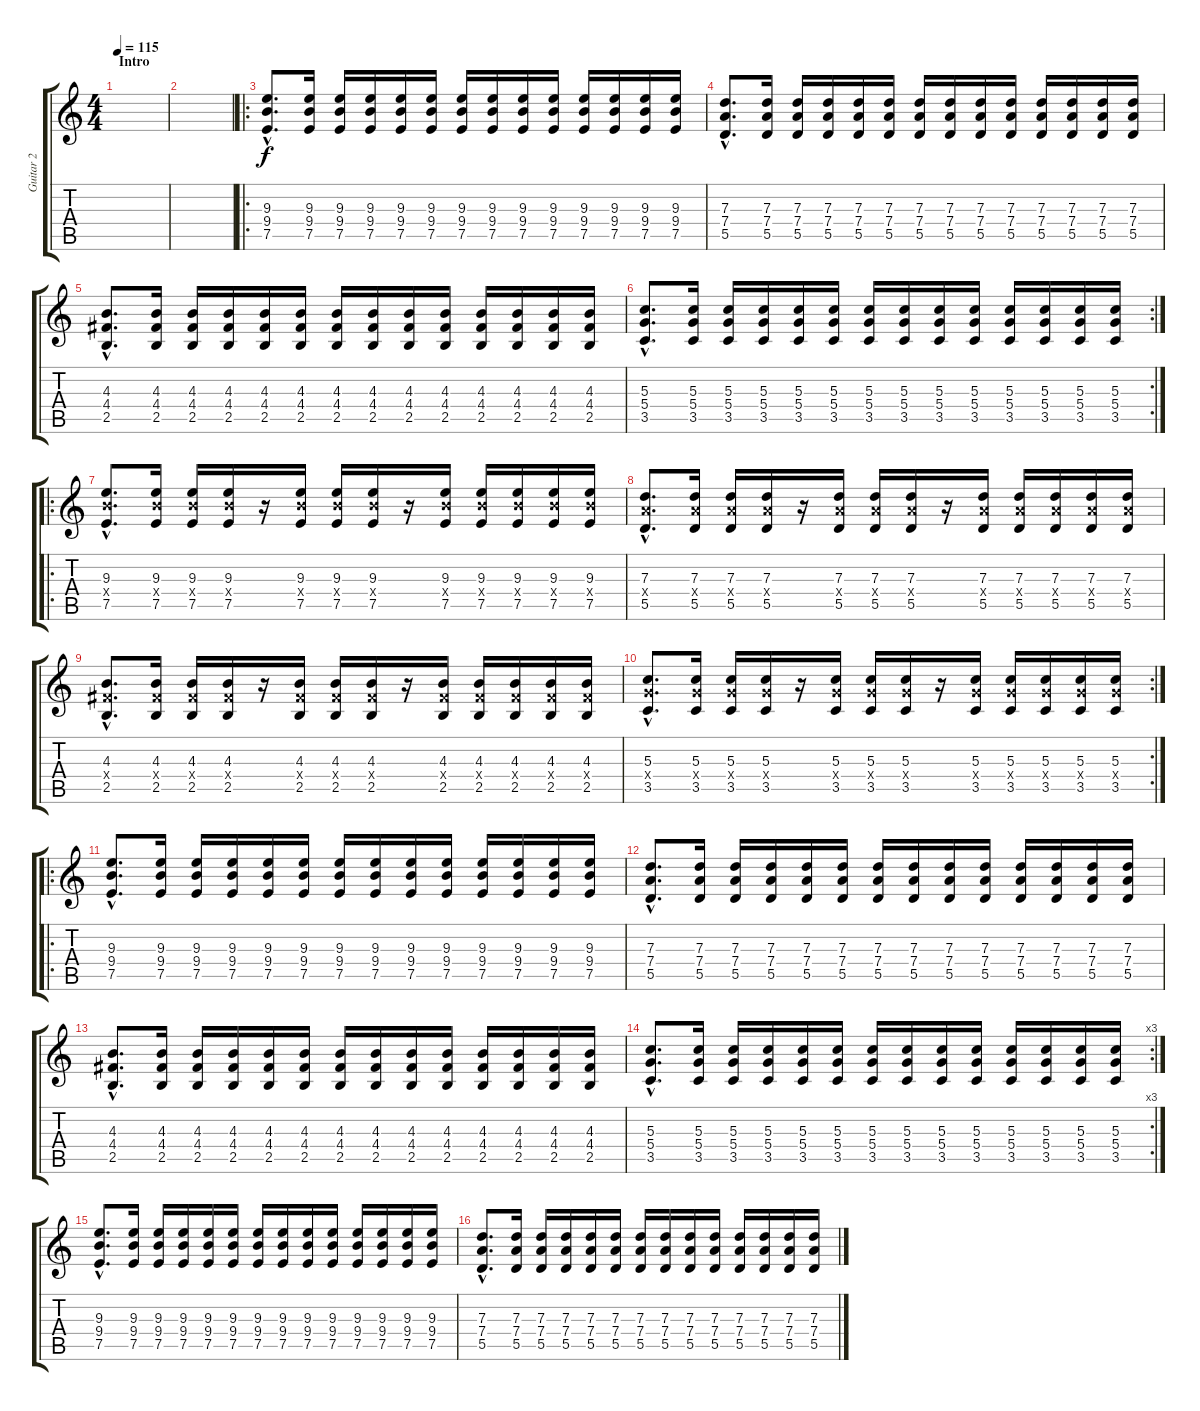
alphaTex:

\track ("Guitar 2" "Guitar 2") {instrument overdrivenguitar}
\staff {score tabs}
\tuning (E4 B3 G3 D3 A2 E2) {hide}
\ts (4 4)
\section ("" "Intro")
\tempo 115
\clef g2
\ks c
|
|
\ro
(9.3{hac} 9.4{hac} 7.5{hac}).8{d} (9.3 9.4 7.5).16 (9.3 9.4 7.5).16 (9.3 9.4 7.5).16 (9.3 9.4 7.5).16 (9.3 9.4 7.5).16 (9.3 9.4 7.5).16 (9.3 9.4 7.5).16 (9.3 9.4 7.5).16 (9.3 9.4 7.5).16 (9.3 9.4 7.5).16 (9.3 9.4 7.5).16 (9.3 9.4 7.5).16 (9.3 9.4 7.5).16 |
(7.3{hac} 7.4{hac} 5.5{hac}).8{d} (7.3 7.4 5.5).16 (7.3 7.4 5.5).16 (7.3 7.4 5.5).16 (7.3 7.4 5.5).16 (7.3 7.4 5.5).16 (7.3 7.4 5.5).16 (7.3 7.4 5.5).16 (7.3 7.4 5.5).16 (7.3 7.4 5.5).16 (7.3 7.4 5.5).16 (7.3 7.4 5.5).16 (7.3 7.4 5.5).16 (7.3 7.4 5.5).16 |
(4.3{hac} 4.4{hac} 2.5{hac}).8{d} (4.3 4.4 2.5).16 (4.3 4.4 2.5).16 (4.3 4.4 2.5).16 (4.3 4.4 2.5).16 (4.3 4.4 2.5).16 (4.3 4.4 2.5).16 (4.3 4.4 2.5).16 (4.3 4.4 2.5).16 (4.3 4.4 2.5).16 (4.3 4.4 2.5).16 (4.3 4.4 2.5).16 (4.3 4.4 2.5).16 (4.3 4.4 2.5).16 |
\rc 2
(5.3{hac} 5.4{hac} 3.5{hac}).8{d} (5.3 5.4 3.5).16 (5.3 5.4 3.5).16 (5.3 5.4 3.5).16 (5.3 5.4 3.5).16 (5.3 5.4 3.5).16 (5.3 5.4 3.5).16 (5.3 5.4 3.5).16 (5.3 5.4 3.5).16 (5.3 5.4 3.5).16 (5.3 5.4 3.5).16 (5.3 5.4 3.5).16 (5.3 5.4 3.5).16 (5.3 5.4 3.5).16 |
\ro
(9.3{hac} 9.4{hac x} 7.5{hac}).8{d} (9.3 9.4{x} 7.5).16 (9.3 9.4{x} 7.5).16 (9.3 9.4{x} 7.5).16 r.16 (9.3 9.4{x} 7.5).16 (9.3 9.4{x} 7.5).16 (9.3 9.4{x} 7.5).16 r.16 (9.3 9.4{x} 7.5).16 (9.3 9.4{x} 7.5).16 (9.3 9.4{x} 7.5).16 (9.3 9.4{x} 7.5).16 (9.3 9.4{x} 7.5).16 |
(7.3{hac} 7.4{hac x} 5.5{hac}).8{d} (7.3 7.4{x} 5.5).16 (7.3 7.4{x} 5.5).16 (7.3 7.4{x} 5.5).16 r.16 (7.3 7.4{x} 5.5).16 (7.3 7.4{x} 5.5).16 (7.3 7.4{x} 5.5).16 r.16 (7.3 7.4{x} 5.5).16 (7.3 7.4{x} 5.5).16 (7.3 7.4{x} 5.5).16 (7.3 7.4{x} 5.5).16 (7.3 7.4{x} 5.5).16 |
(4.3{hac} 4.4{hac x} 2.5{hac}).8{d} (4.3 4.4{x} 2.5).16 (4.3 4.4{x} 2.5).16 (4.3 4.4{x} 2.5).16 r.16 (4.3 4.4{x} 2.5).16 (4.3 4.4{x} 2.5).16 (4.3 4.4{x} 2.5).16 r.16 (4.3 4.4{x} 2.5).16 (4.3 4.4{x} 2.5).16 (4.3 4.4{x} 2.5).16 (4.3 4.4{x} 2.5).16 (4.3 4.4{x} 2.5).16 |
\rc 2
(5.3{hac} 5.4{hac x} 3.5{hac}).8{d} (5.3 5.4{x} 3.5).16 (5.3 5.4{x} 3.5).16 (5.3 5.4{x} 3.5).16 r.16 (5.3 5.4{x} 3.5).16 (5.3 5.4{x} 3.5).16 (5.3 5.4{x} 3.5).16 r.16 (5.3 5.4{x} 3.5).16 (5.3 5.4{x} 3.5).16 (5.3 5.4{x} 3.5).16 (5.3 5.4{x} 3.5).16 (5.3 5.4{x} 3.5).16 |
\ro
(9.3{hac} 9.4{hac} 7.5{hac}).8{d} (9.3 9.4 7.5).16 (9.3 9.4 7.5).16 (9.3 9.4 7.5).16 (9.3 9.4 7.5).16 (9.3 9.4 7.5).16 (9.3 9.4 7.5).16 (9.3 9.4 7.5).16 (9.3 9.4 7.5).16 (9.3 9.4 7.5).16 (9.3 9.4 7.5).16 (9.3 9.4 7.5).16 (9.3 9.4 7.5).16 (9.3 9.4 7.5).16 |
(7.3{hac} 7.4{hac} 5.5{hac}).8{d} (7.3 7.4 5.5).16 (7.3 7.4 5.5).16 (7.3 7.4 5.5).16 (7.3 7.4 5.5).16 (7.3 7.4 5.5).16 (7.3 7.4 5.5).16 (7.3 7.4 5.5).16 (7.3 7.4 5.5).16 (7.3 7.4 5.5).16 (7.3 7.4 5.5).16 (7.3 7.4 5.5).16 (7.3 7.4 5.5).16 (7.3 7.4 5.5).16 |
(4.3{hac} 4.4{hac} 2.5{hac}).8{d} (4.3 4.4 2.5).16 (4.3 4.4 2.5).16 (4.3 4.4 2.5).16 (4.3 4.4 2.5).16 (4.3 4.4 2.5).16 (4.3 4.4 2.5).16 (4.3 4.4 2.5).16 (4.3 4.4 2.5).16 (4.3 4.4 2.5).16 (4.3 4.4 2.5).16 (4.3 4.4 2.5).16 (4.3 4.4 2.5).16 (4.3 4.4 2.5).16 |
\rc 3
(5.3{hac} 5.4{hac} 3.5{hac}).8{d} (5.3 5.4 3.5).16 (5.3 5.4 3.5).16 (5.3 5.4 3.5).16 (5.3 5.4 3.5).16 (5.3 5.4 3.5).16 (5.3 5.4 3.5).16 (5.3 5.4 3.5).16 (5.3 5.4 3.5).16 (5.3 5.4 3.5).16 (5.3 5.4 3.5).16 (5.3 5.4 3.5).16 (5.3 5.4 3.5).16 (5.3 5.4 3.5).16 |
(9.3{hac} 9.4{hac} 7.5{hac}).8{d} (9.3 9.4 7.5).16 (9.3 9.4 7.5).16 (9.3 9.4 7.5).16 (9.3 9.4 7.5).16 (9.3 9.4 7.5).16 (9.3 9.4 7.5).16 (9.3 9.4 7.5).16 (9.3 9.4 7.5).16 (9.3 9.4 7.5).16 (9.3 9.4 7.5).16 (9.3 9.4 7.5).16 (9.3 9.4 7.5).16 (9.3 9.4 7.5).16 |
(7.3{hac} 7.4{hac} 5.5{hac}).8{d} (7.3 7.4 5.5).16 (7.3 7.4 5.5).16 (7.3 7.4 5.5).16 (7.3 7.4 5.5).16 (7.3 7.4 5.5).16 (7.3 7.4 5.5).16 (7.3 7.4 5.5).16 (7.3 7.4 5.5).16 (7.3 7.4 5.5).16 (7.3 7.4 5.5).16 (7.3 7.4 5.5).16 (7.3 7.4 5.5).16 (7.3 7.4 5.5).16
